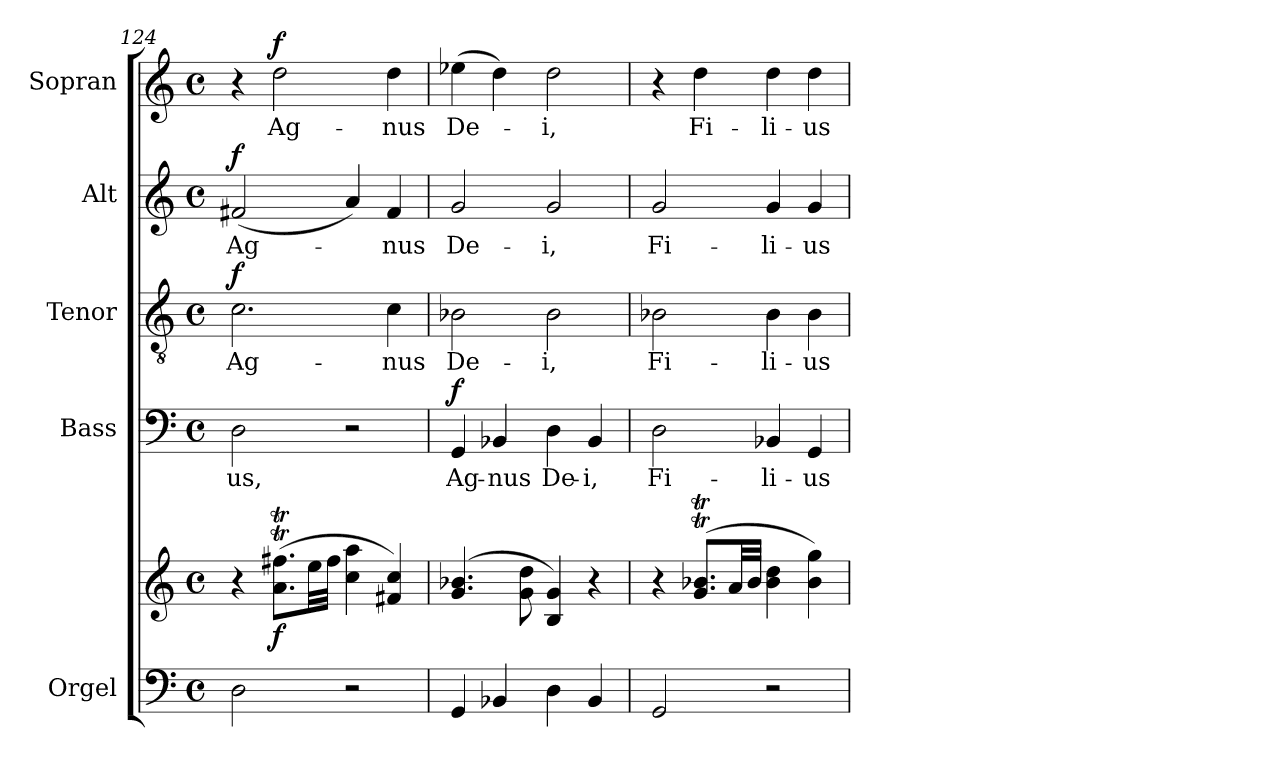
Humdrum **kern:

**kern	**kern	**dynam	**kern	**text	**dynam	**kern	**text	**dynam	**kern	**text	**dynam	**kern	**text	**dynam
*part5	*part5	*part5	*part4	*part4	*part4	*part3	*part3	*part3	*part2	*part2	*part2	*part1	*part1	*part1
*staff6	*staff5	*staff5/6	*staff4	*staff4	*staff4	*staff3	*staff3	*staff3	*staff2	*staff2	*staff2	*staff1	*staff1	*staff1
*I"Orgel	*	*	*I"Bass	*	*	*I"Tenor	*	*	*I"Alt	*	*	*I"Sopran	*	*
*I'Org.	*	*	*I'B.	*	*	*I'T.	*	*	*I'A.	*	*	*I'S.	*	*
*clefF4	*clefG2	*	*clefF4	*	*	*clefGv2	*	*	*clefG2	*	*	*clefG2	*	*
*k[]	*k[]	*	*k[]	*	*	*k[]	*	*	*k[]	*	*	*k[]	*	*
*C:	*C:	*	*C:	*	*	*C:	*	*	*C:	*	*	*C:	*	*
*M4/4	*M4/4	*	*M4/4	*	*	*M4/4	*	*	*M4/4	*	*	*M4/4	*	*
*met(c)	*met(c)	*	*met(c)	*	*	*met(c)	*	*	*met(c)	*	*	*met(c)	*	*
=124	=124	=124	=124	=124	=124	=124	=124	=124	=124	=124	=124	=124	=124	=124
!	!	!	!	!LO:LY:b	!	!	!LO:LY:b	!LO:DY:a	!	!LO:LY:b	!LO:DY:a	!	!	!
2D\	4r	.	2D\	-us,	.	2.c\	Ag-	f	(<2f#X/	Ag-	f	4r	.	.
!	!	!LO:DY:b	!	!	!	!	!	!	!	!	!	!	!LO:LY:b	!LO:DY:a
.	(>8.a\T 8.ff#X\TL	f	.	.	.	.	.	.	.	.	.	2dd\	Ag-	f
.	32ee\LL	.	.	.	.	.	.	.	.	.	.	.	.	.
.	32ff#\JJJ	.	.	.	.	.	.	.	.	.	.	.	.	.
2r	4cc\ 4aa\	.	2r	.	.	.	.	.	4a/)	.	.	.	.	.
!	!	!	!	!	!	!	!LO:LY:b	!	!	!LO:LY:b	!	!	!LO:LY:b	!
.	4f#X/ 4cc/)	.	.	.	.	4c\	-nus	.	4f#/	-nus	.	4dd\	-nus	.
!!LO:PB:g=z
=125	=125	=125	=125	=125	=125	=125	=125	=125	=125	=125	=125	=125	=125	=125
!	!	!	!	!LO:LY:b	!LO:DY:a	!	!LO:LY:b	!	!	!LO:LY:b	!	!	!LO:LY:b	!
4GG/	(4.g/ 4.b-X/	.	4GG/	Ag-	f	2B-X\	De-	.	2g/	De-	.	(>4ee-X\	De-	.
!	!	!	!	!LO:LY:b	!	!	!	!	!	!	!	!	!	!
4BB-X/	.	.	4BB-X/	-nus	.	.	.	.	.	.	.	4dd\)	.	.
.	8g\ 8dd\	.	.	.	.	.	.	.	.	.	.	.	.	.
!	!	!	!	!LO:LY:b	!	!	!LO:LY:b	!	!	!LO:LY:b	!	!	!LO:LY:b	!
4D\	4B/ 4g/)	.	4D\	De-	.	2B-\	-i,	.	2g/	-i,	.	2dd\	-i,	.
!	!	!	!	!LO:LY:b	!	!	!	!	!	!	!	!	!	!
4BB-/	4r	.	4BB-/	-i,	.	.	.	.	.	.	.	.	.	.
=126	=126	=126	=126	=126	=126	=126	=126	=126	=126	=126	=126	=126	=126	=126
!	!	!	!	!LO:LY:b	!	!	!LO:LY:b	!	!	!LO:LY:b	!	!	!	!
2GG/	4r	.	2D\	Fi-	.	2B-X\	Fi-	.	2g/	Fi-	.	4r	.	.
!	!	!	!	!	!	!	!	!	!	!	!	!	!LO:LY:b	!
.	(>8.g/T 8.b-X/TL	.	.	.	.	.	.	.	.	.	.	4dd\	Fi-	.
.	32a/LL	.	.	.	.	.	.	.	.	.	.	.	.	.
.	32b-/JJJ	.	.	.	.	.	.	.	.	.	.	.	.	.
!	!	!	!	!LO:LY:b	!	!	!LO:LY:b	!	!	!LO:LY:b	!	!	!LO:LY:b	!
2r	4b-\ 4dd\	.	4BB-X/	-li-	.	4B-\	-li-	.	4g/	-li-	.	4dd\	-li-	.
!	!	!	!	!LO:LY:b	!	!	!LO:LY:b	!	!	!LO:LY:b	!	!	!LO:LY:b	!
.	4b-\ 4gg\)	.	4GG/	-us	.	4B-\	-us	.	4g/	-us	.	4dd\	-us	.
=	=	=	=	=	=	=	=	=	=	=	=	=	=	=
*-	*-	*-	*-	*-	*-	*-	*-	*-	*-	*-	*-	*-	*-	*-
